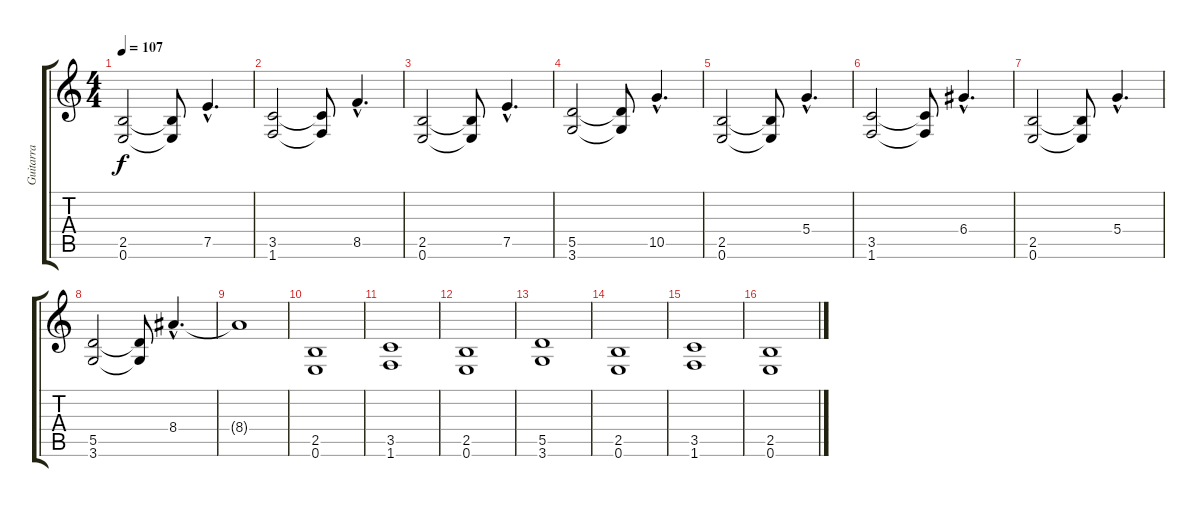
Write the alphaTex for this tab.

\track ("Guitarra" "Guitarra") {instrument distortionguitar}
\staff {score tabs}
\tuning (E4 B3 G3 D3 A2 E2) {hide}
\ts (4 4)
\tempo 107
\clef g2
\ks c
(2.5 0.6).2{dy f} (2.5{t} 0.6{t}).8 7.5{hac}.4{d} |
(3.5 1.6).2 (3.5{t} 1.6{t}).8 8.5{hac}.4{d} |
(2.5 0.6).2 (2.5{t} 0.6{t}).8 7.5{hac}.4{d} |
(5.5 3.6).2 (5.5{t} 3.6{t}).8 10.5{hac}.4{d} |
(2.5 0.6).2 (2.5{t} 0.6{t}).8 5.4{hac}.4{d} |
(3.5 1.6).2 (3.5{t} 1.6{t}).8 6.4{hac}.4{d} |
(2.5 0.6).2 (2.5{t} 0.6{t}).8 5.4{hac}.4{d} |
(5.5 3.6).2 (5.5{t} 3.6{t}).8 8.4{hac}.4{d} |
8.4{t}.1 |
(2.5 0.6).1 |
(3.5 1.6).1 |
(2.5 0.6).1 |
(5.5 3.6).1 |
(2.5 0.6).1 |
(3.5 1.6).1 |
(2.5 0.6).1
